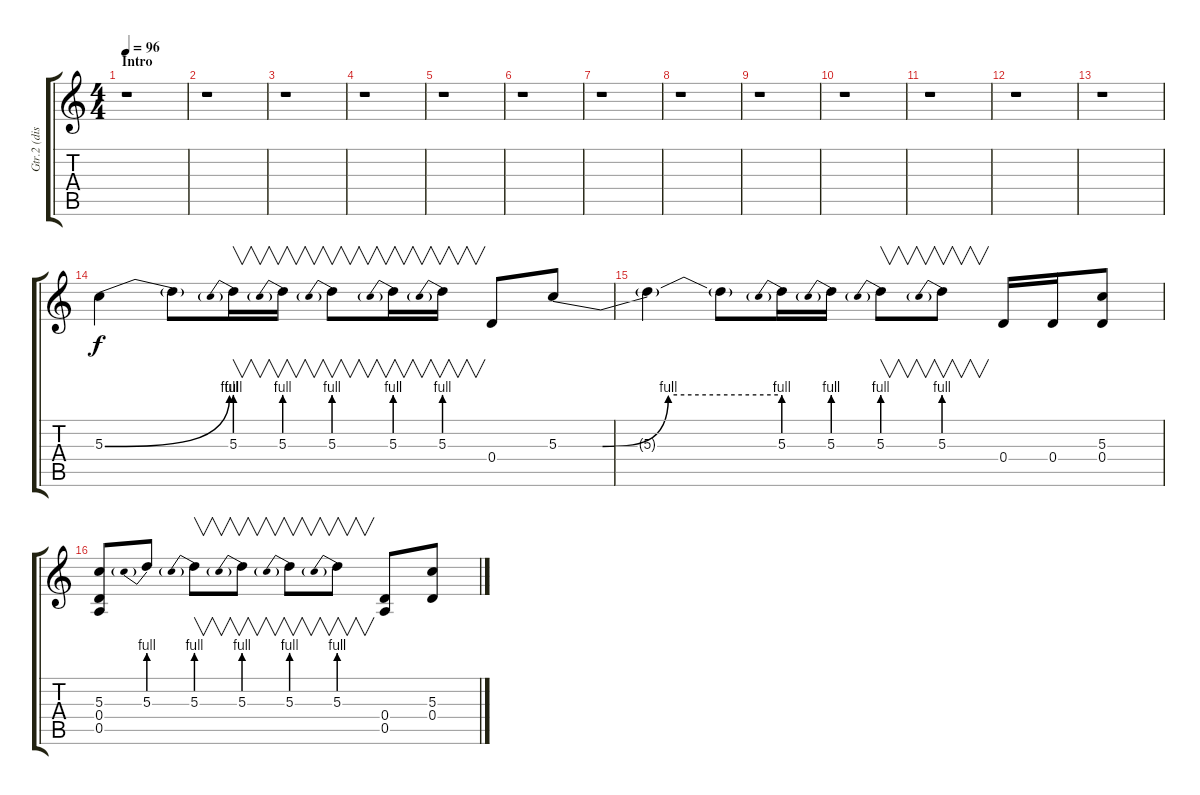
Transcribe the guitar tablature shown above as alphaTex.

\track ("Gtr.2 (dist.)" "Gtr.2 (dis") {instrument overdrivenguitar}
\staff {score tabs}
\tuning (E4 B3 G3 D3 A2 E2) {hide}
\ts (4 4)
\section ("" "Intro")
\tempo 96
\clef g2
\ks c
r.1{dy f instrument overdrivenguitar} |
r.1 |
r.1 |
r.1 |
r.1 |
r.1 |
r.1 |
r.1 |
r.1 |
r.1 |
r.1 |
r.1 |
r.1 |
5.3{be (bend 0 0 60 4)}.4 5.3{t}.8 5.3{be (prebend 0 4 60 4)}.16{v} 5.3{be (prebend 0 4 60 4)}.16{v} 5.3{be (prebend 0 4 60 4)}.8{v} 5.3{be (prebend 0 4 60 4)}.16{v} 5.3{be (prebend 0 4 60 4)}.16{v} 0.4.8 5.3{be (custom 0 0 12 0 30 4 60 4)}.8 |
5.3{t}.4 5.3{t}.8 5.3{be (prebend 0 4 60 4)}.16 5.3{be (prebend 0 4 60 4)}.16 5.3{be (prebend 0 4 60 4)}.8{v} 5.3{be (prebend 0 4 60 4)}.8{v} 0.4.16 0.4.16 (5.3 0.4).8 |
(5.3 0.4 0.5).8 5.3{be (prebend 0 4 60 4)}.8 5.3{be (prebend 0 4 60 4)}.8{v} 5.3{be (prebend 0 4 60 4)}.8{v} 5.3{be (prebend 0 4 60 4)}.8{v} 5.3{be (prebend 0 4 60 4)}.8{v} (0.4 0.5).8 (5.3 0.4).8
